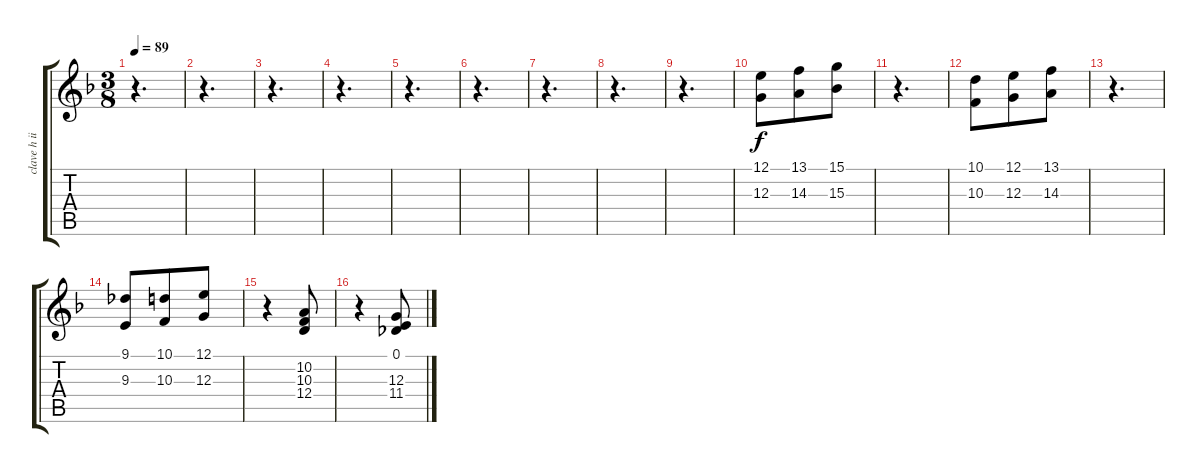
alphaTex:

\track ("clave h iii" "clave h ii") {instrument harpsichord}
\staff {score tabs}
\tuning (E4 B3 G3 D3 A2 E2) {hide}
\ts (3 8)
\tempo 89
\clef g2
\ks dminor
r.4{d dy f} |
r.4{d} |
r.4{d} |
r.4{d} |
r.4{d} |
r.4{d} |
r.4{d} |
r.4{d} |
r.4{d} |
(12.1 12.3).8 (13.1 14.3).8 (15.1 15.3).8 |
r.4{d} |
(10.1 10.3).8 (12.1 12.3).8 (13.1 14.3).8 |
r.4{d} |
(9.1 9.3).8 (10.1 10.3).8 (12.1 12.3).8 |
r.4 (10.2 10.3 12.4).8 |
r.4 (0.1 12.3 11.4).8
